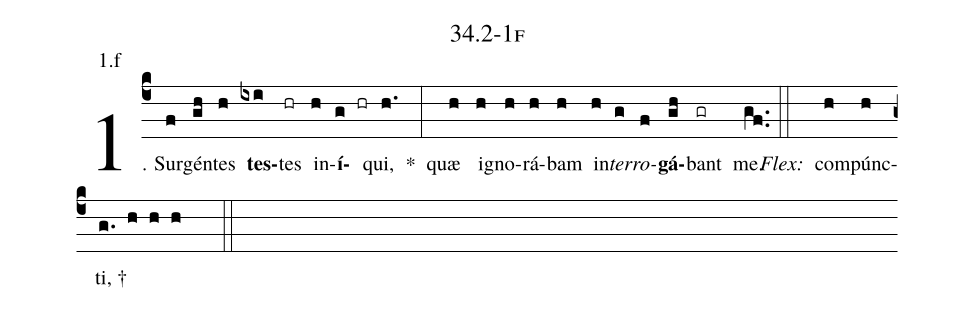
name: 34.2-1f;
annotation: 1.f;
%%
(c4)1. Sur(f)gén(gh)tes(h) <b>tes</b>(ixi)tes(hr) in(h)<b>í</b>(g hr)qui,(h.) *(:) quæ(h) i(h)gno(h)rá(h)bam(h) in(h)<i>ter</i>(g)<i>ro</i>(f)<b>gá</b>(gh)bant(gr) me.(gf..) (::)
<i>Flex:</i>()  com(h)púnc(h)ti, †(g. h h h  ::)

%E(h) u(h) o(g) u(f) a(gh) e.(gf..) (::)
